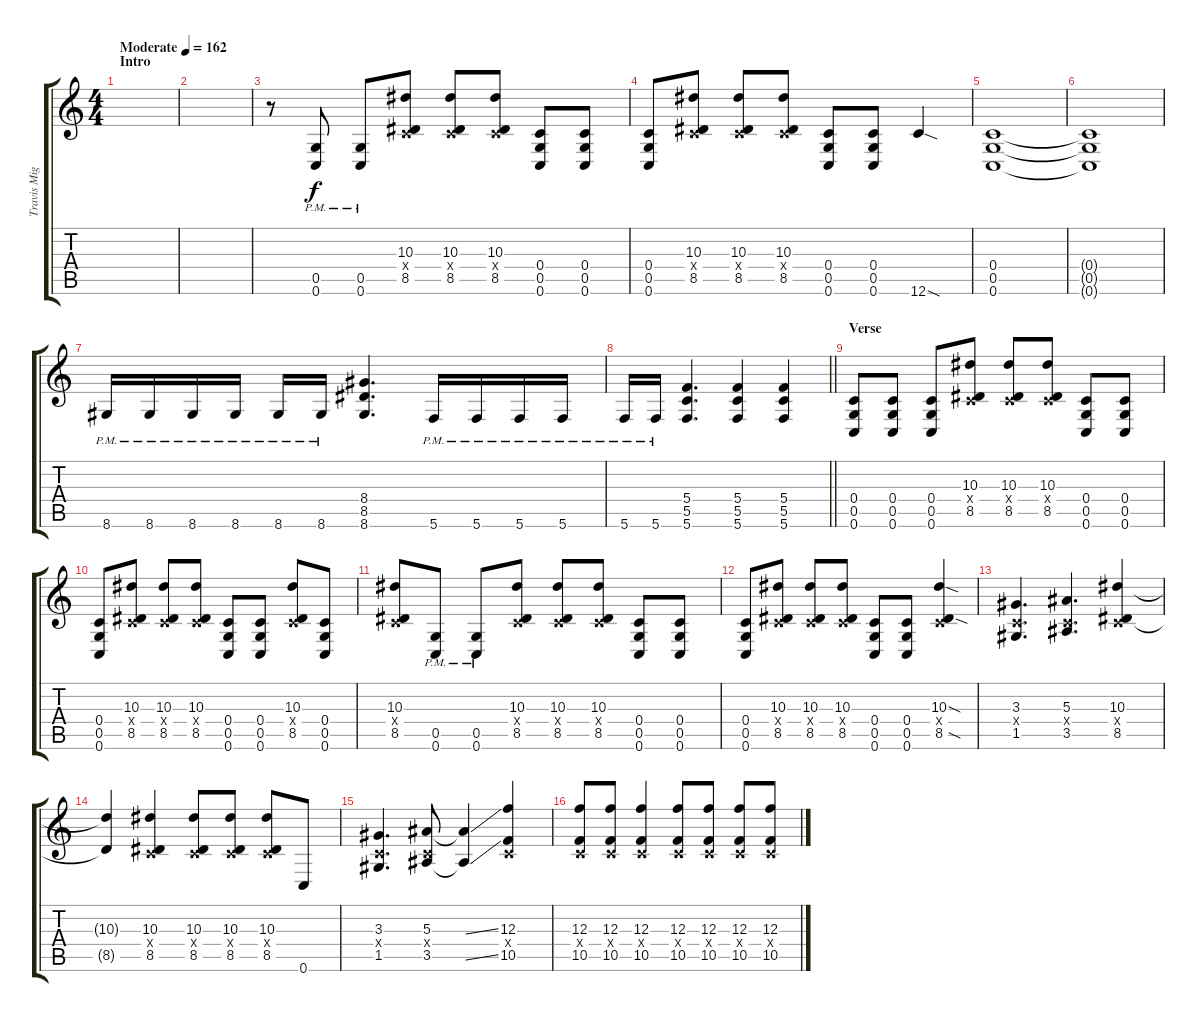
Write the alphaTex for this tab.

\track ("Travis Miguel" "Travis Mig") {instrument distortionguitar}
\staff {score tabs}
\tuning (D4 A3 F3 C3 G2 C2) {hide}
\ts (4 4)
\section ("" "Intro")
\tempo (162 "Moderate")
\clef g2
\ks c
|
|
r.8 (0.5{pm} 0.6{pm}).8 (0.5{pm} 0.6{pm}).8 (10.3 0.4{x} 8.5).8 (10.3 0.4{x} 8.5).8 (10.3 0.4{x} 8.5).8 (0.4 0.5 0.6).8 (0.4 0.5 0.6).8 |
(0.4 0.5 0.6).8 (10.3 0.4{x} 8.5).8 (10.3 0.4{x} 8.5).8 (10.3 0.4{x} 8.5).8 (0.4 0.5 0.6).8 (0.4 0.5 0.6).8 12.6{sod}.4 |
(0.4 0.5 0.6).1 |
(0.4{t} 0.5{t} 0.6{t}).1 |
8.6{pm}.16 8.6{pm}.16 8.6{pm}.16 8.6{pm}.16 8.6{pm}.16 8.6{pm}.16 (8.4 8.5 8.6).4{d} 5.6{pm}.16 5.6{pm}.16 5.6{pm}.16 5.6{pm}.16 |
\barLineRight lightlight
5.6{pm}.16 5.6{pm}.16 (5.4 5.5 5.6).4{d} (5.4 5.5 5.6).4 (5.4 5.5 5.6).4 |
\section ("" "Verse")
(0.4 0.5 0.6).8 (0.4 0.5 0.6).8 (0.4 0.5 0.6).8 (10.3 0.4{x} 8.5).8 (10.3 0.4{x} 8.5).8 (10.3 0.4{x} 8.5).8 (0.4 0.5 0.6).8 (0.4 0.5 0.6).8 |
(0.4 0.5 0.6).8 (10.3 0.4{x} 8.5).8 (10.3 0.4{x} 8.5).8 (10.3 0.4{x} 8.5).8 (0.4 0.5 0.6).8 (0.4 0.5 0.6).8 (10.3 0.4{x} 8.5).8 (0.4 0.5 0.6).8 |
(10.3 0.4{x} 8.5).8 (0.5{pm} 0.6{pm}).8 (0.5{pm} 0.6{pm}).8 (10.3 0.4{x} 8.5).8 (10.3 0.4{x} 8.5).8 (10.3 0.4{x} 8.5).8 (0.4 0.5 0.6).8 (0.4 0.5 0.6).8 |
(0.4 0.5 0.6).8 (10.3 0.4{x} 8.5).8 (10.3 0.4{x} 8.5).8 (10.3 0.4{x} 8.5).8 (0.4 0.5 0.6).8 (0.4 0.5 0.6).8 (10.3{sod} 0.4{x} 8.5{sod}).4 |
(3.3 0.4{x} 1.5).4{d} (5.3 0.4{x} 3.5).4{d} (10.3 0.4{x} 8.5).4 |
(10.3{t} 8.5{t}).4 (10.3 0.4{x} 8.5).4 (10.3 0.4{x} 8.5).8 (10.3 0.4{x} 8.5).8 (10.3 0.4{x} 8.5).8 0.6.8 |
(3.3 0.4{x} 1.5).4{d} (5.3 0.4{x} 3.5).8 (5.3{ss t} 3.5{ss t}).4 (12.3 0.4{x} 10.5).4 |
(12.3 0.4{x} 10.5).8 (12.3 0.4{x} 10.5).8 (12.3 0.4{x} 10.5).4 (12.3 0.4{x} 10.5).8 (12.3 0.4{x} 10.5).8 (12.3 0.4{x} 10.5).8 (12.3 0.4{x} 10.5).8
